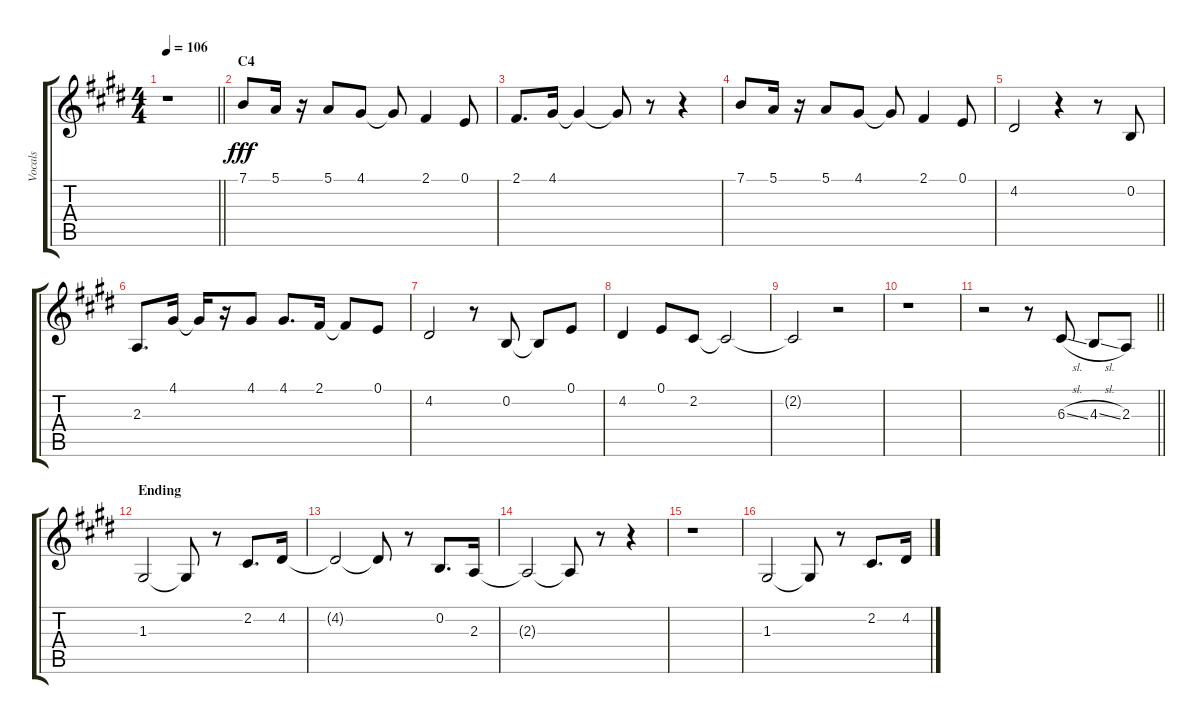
\track ("Vocals" "Vocals") {instrument voiceoohs}
\staff {score tabs}
\tuning (E4 B3 G3 D3 A2 E2) {hide}
\ts (4 4)
\tempo 106
\clef g2
\barLineRight lightlight
\ks e
r.1{dy fff} |
\section ("" "C4")
7.1.8 5.1.16 r.16 5.1.8 4.1.8 4.1{t}.8 2.1.4 0.1.8 |
2.1.8{d} 4.1.16 4.1{t}.4 4.1{t}.8 r.8 r.4 |
7.1.8 5.1.16 r.16 5.1.8 4.1.8 4.1{t}.8 2.1.4 0.1.8 |
4.2.2 r.4 r.8 0.2.8 |
2.3.8{d} 4.1.16 4.1{t}.16 r.16 4.1.8 4.1.8{d} 2.1.16 2.1{t}.8 0.1.8 |
4.2.2 r.8 0.2.8 0.2{t}.8 0.1.8 |
4.2.4 0.1.8 2.2.8 2.2{t}.2 |
2.2{t}.2 r.2 |
r.1 |
\barLineRight lightlight
r.2 r.8 6.3{sl}.8 4.3{sl}.8 2.3.8 |
\section ("" "Ending")
1.3.2 1.3{t}.8 r.8 2.2.8{d} 4.2.16 |
4.2{t}.2 4.2{t}.8 r.8 0.2.8{d} 2.3.16 |
2.3{t}.2 2.3{t}.8 r.8 r.4 |
r.1 |
1.3.2 1.3{t}.8 r.8 2.2.8{d} 4.2.16
